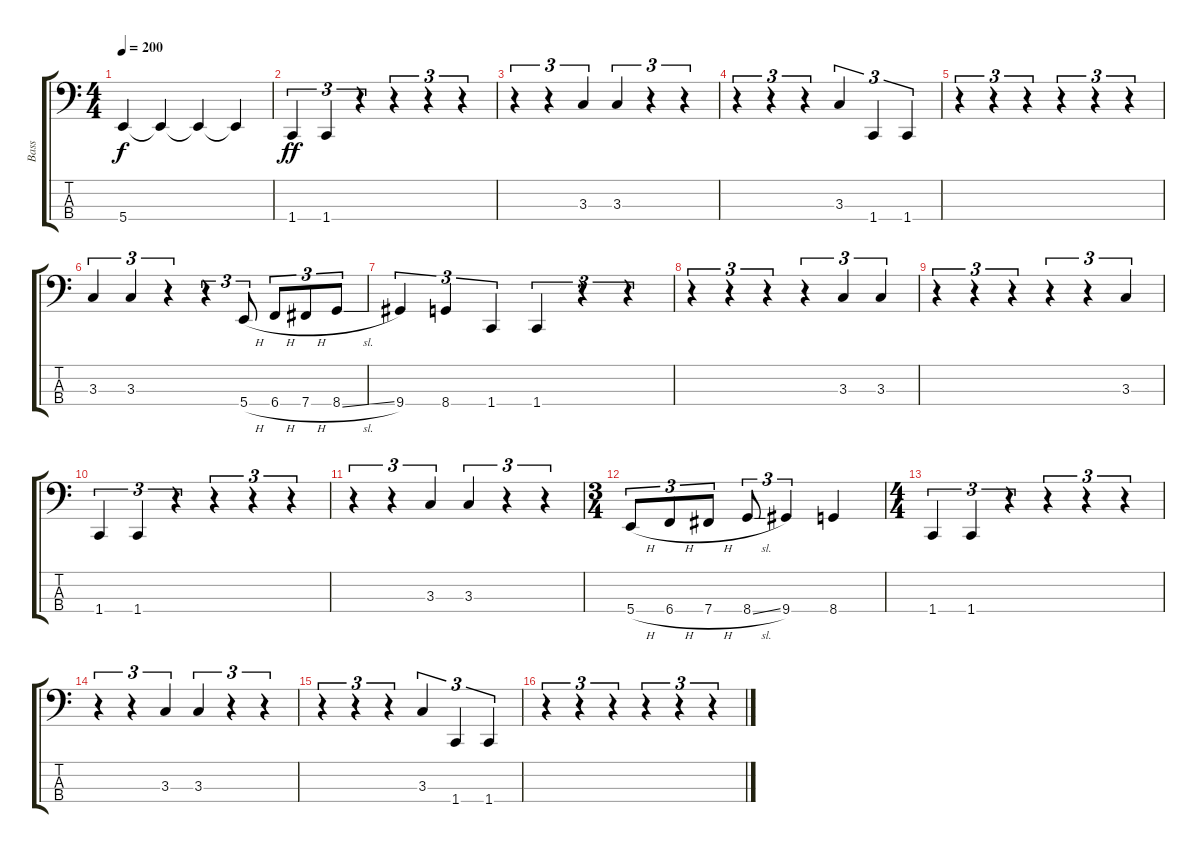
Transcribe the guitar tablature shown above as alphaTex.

\track ("Bass" "Bass") {instrument electricbassfinger}
\staff {score tabs}
\tuning (G2 D2 A1 B0) {hide}
\ts (4 4)
\tempo 200
\clef f4
\ks c
5.4{t}.4{dy f} 5.4{t}.4 5.4{t}.4 5.4{t}.4 |
1.4.4{tu (3 2) dy ff} 1.4.4{tu (3 2)} r.4{tu (3 2)} r.4{tu (3 2)} r.4{tu (3 2)} r.4{tu (3 2)} |
r.4{tu (3 2)} r.4{tu (3 2)} 3.3.4{tu (3 2)} 3.3.4{tu (3 2)} r.4{tu (3 2)} r.4{tu (3 2)} |
r.4{tu (3 2)} r.4{tu (3 2)} r.4{tu (3 2)} 3.3.4{tu (3 2)} 1.4.4{tu (3 2)} 1.4.4{tu (3 2)} |
r.4{tu (3 2)} r.4{tu (3 2)} r.4{tu (3 2)} r.4{tu (3 2)} r.4{tu (3 2)} r.4{tu (3 2)} |
3.3.4{tu (3 2)} 3.3.4{tu (3 2)} r.4{tu (3 2)} r.4{tu (3 2)} 5.4{h}.8{tu (3 2)} 6.4{h}.8{tu (3 2)} 7.4{h}.8{tu (3 2)} 8.4{sl}.8{tu (3 2)} |
9.4.4{tu (3 2)} 8.4.4{tu (3 2)} 1.4.4{tu (3 2)} 1.4.4{tu (3 2)} r.4{tu (3 2)} r.4{tu (3 2)} |
r.4{tu (3 2)} r.4{tu (3 2)} r.4{tu (3 2)} r.4{tu (3 2)} 3.3.4{tu (3 2)} 3.3.4{tu (3 2)} |
r.4{tu (3 2)} r.4{tu (3 2)} r.4{tu (3 2)} r.4{tu (3 2)} r.4{tu (3 2)} 3.3.4{tu (3 2)} |
1.4.4{tu (3 2)} 1.4.4{tu (3 2)} r.4{tu (3 2)} r.4{tu (3 2)} r.4{tu (3 2)} r.4{tu (3 2)} |
r.4{tu (3 2)} r.4{tu (3 2)} 3.3.4{tu (3 2)} 3.3.4{tu (3 2)} r.4{tu (3 2)} r.4{tu (3 2)} |
\ts (3 4)
5.4{h}.8{tu (3 2)} 6.4{h}.8{tu (3 2)} 7.4{h}.8{tu (3 2)} 8.4{sl}.8{tu (3 2)} 9.4.4{tu (3 2)} 8.4.4 |
\ts (4 4)
1.4.4{tu (3 2)} 1.4.4{tu (3 2)} r.4{tu (3 2)} r.4{tu (3 2)} r.4{tu (3 2)} r.4{tu (3 2)} |
r.4{tu (3 2)} r.4{tu (3 2)} 3.3.4{tu (3 2)} 3.3.4{tu (3 2)} r.4{tu (3 2)} r.4{tu (3 2)} |
r.4{tu (3 2)} r.4{tu (3 2)} r.4{tu (3 2)} 3.3.4{tu (3 2)} 1.4.4{tu (3 2)} 1.4.4{tu (3 2)} |
r.4{tu (3 2)} r.4{tu (3 2)} r.4{tu (3 2)} r.4{tu (3 2)} r.4{tu (3 2)} r.4{tu (3 2)}
